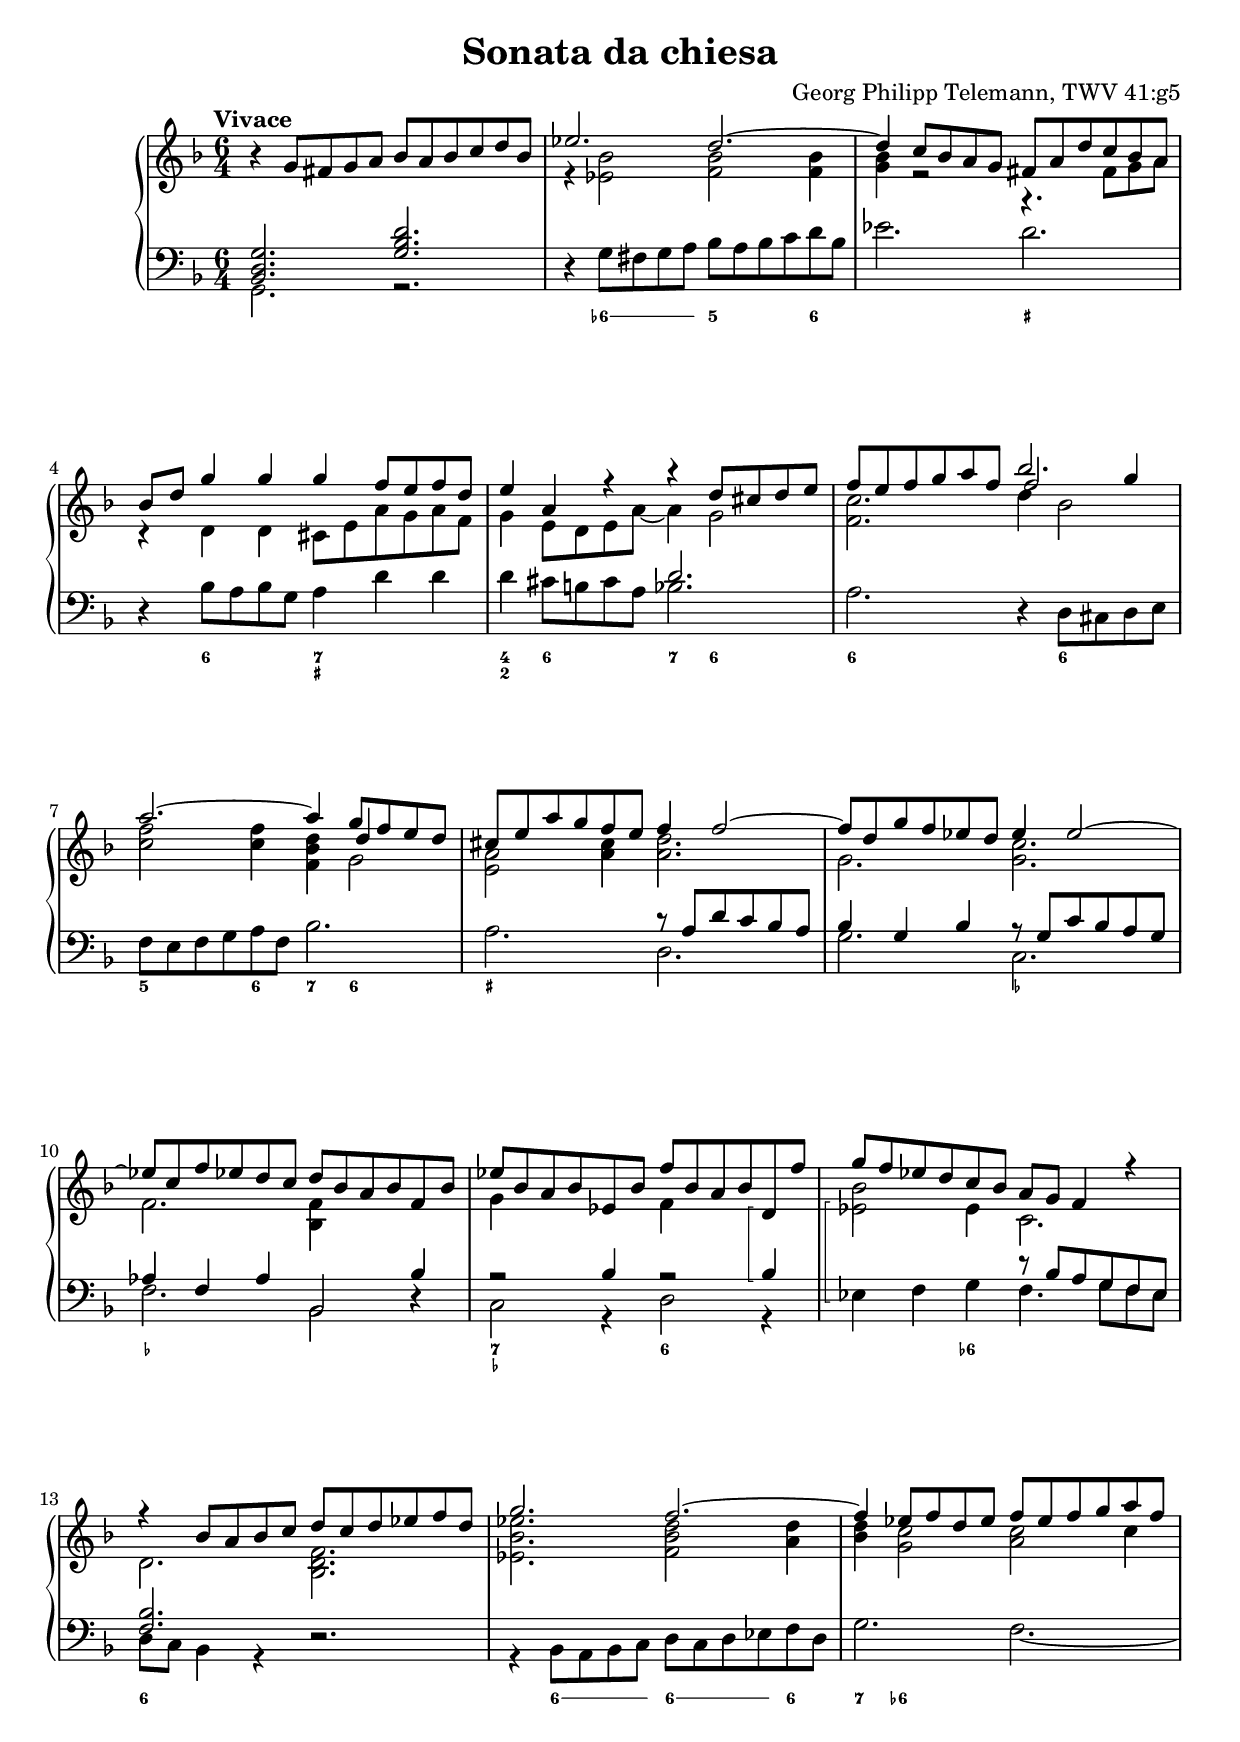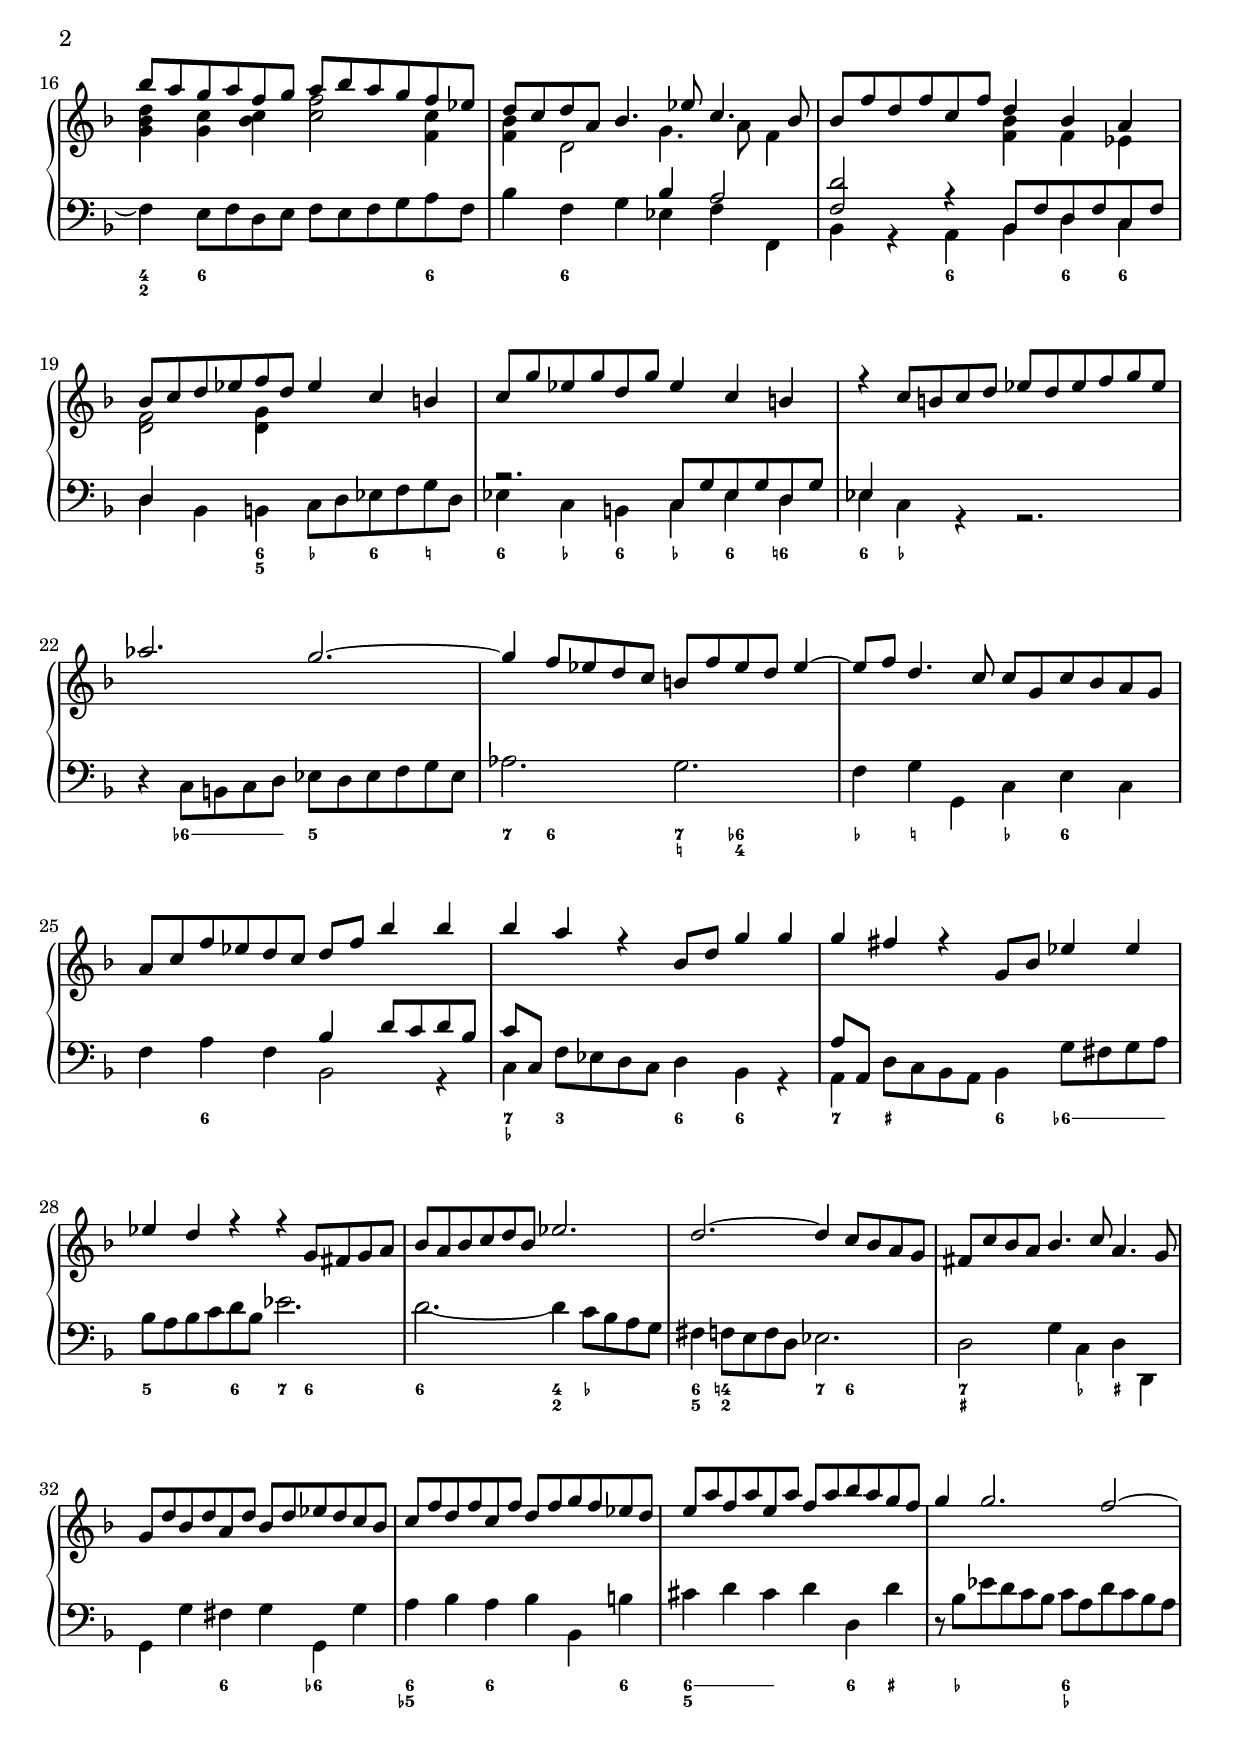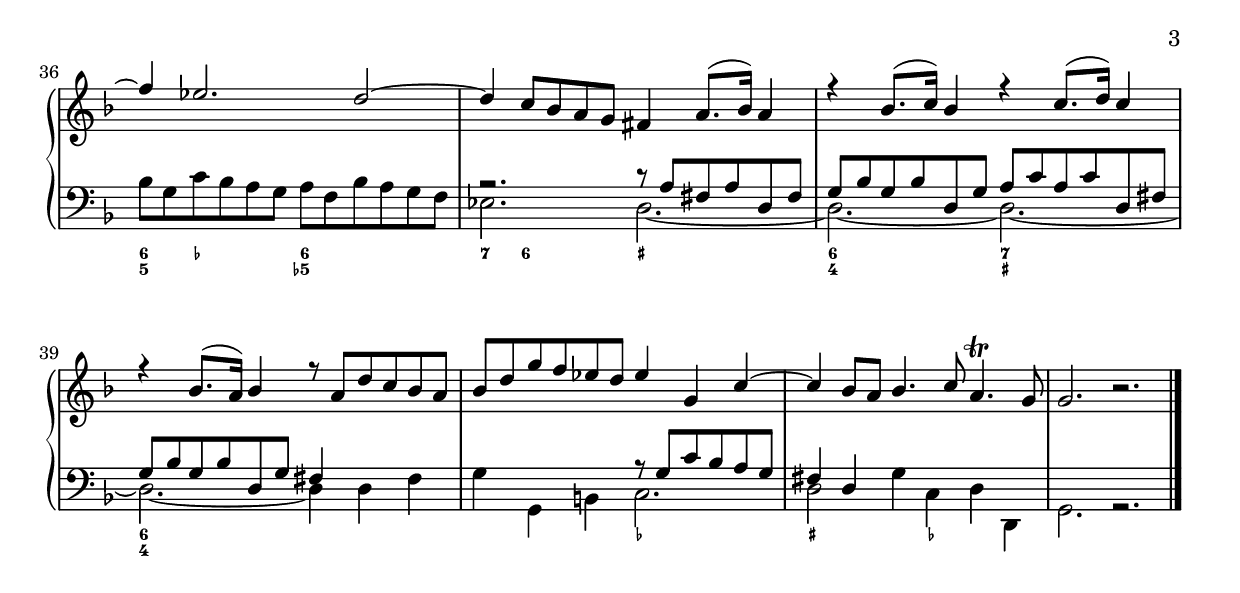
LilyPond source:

\header {
  title = "Sonata da chiesa"
  composer = "Georg Philipp Telemann, TWV 41:g5"
}
global = { \key d \minor \time 6/4 \tempo "Vivace" }

rightOne = { \global 
  b\rest g8 fis g a bes a bes c d bes | es2. d ~ | d4 c8 bes a g fis a d c bes a |
  bes d g4 g g f8 e f d | e4 a, r r d8 cis d e |  f e f g a f bes2. | a ~ a4 g8 f e d |
  cis e a g f e f4 f2 ~| f8 d g f es d es4 es2 ~ | es8 c f es d c d bes a bes f bes |
  es bes a bes es, bes' f' bes, a bes d,\arpeggio f' | g f es d c bes a g f4 r | r bes8 a bes c d c d es f d | g2. f ~ |
  f4 es8 f d es f es f g a f | bes a g a f g a bes a g f es | d c d a bes4. es8 c4. bes8 |
  bes f' d f c f d4 bes a | bes8 c d es f d es4 c b | c8 g' es g d g es4 c b | r4 c8 b c d es d es f g es | 
  as2. g ~ | g4 f8 es d c b f' es d es4 ~ | es8 f d4. c8 c g c bes a g | a c f es d c d f bes4 bes | 
  bes a  r bes,8 d g4 g | g fis r g,8 bes es4 es | es d r r g,8 fis g a | bes a bes c d bes es2. | d ~ d4 c8 bes a g |
  fis c' bes a bes4. c8 a4. g8 | g d' bes d a d bes d es d c bes | c f d f c f d f g f es d |
  e a f a e a f a bes a g f | g4 g2. f2 ~ | f4 es2. d2 ~| d4 c8 bes a g fis4 a8. (bes16) a4 | 
  r4 bes8. (c16) bes4 r4 c8. (d16) c4 | r4 bes8. (a16) bes4 r8 a d c bes a | bes d g f es d es4 g, c~ | 
  c bes8 a bes4. c8 a4.\trill g8| g2. bes\rest \bar "|."
}
rightTwo = {
  s1. | r4 <es bes'>2 <f bes> q4 | <g bes> r2 r4. fis8 g a | r4 d, d cis8 e a g a f | g4 e8 d e a ~ a4 g2 | 
  <f c'>2. << {\voiceThree f'2 g4} \\ { \voiceTwo d4 bes2} >> |<c f>2 q4 <f, bes d>4 
  << {\voiceThree d'4 s4} \\ {g,2} >> | <e a>2 <a cis>4 <a d>2. | g <g c> | f <bes, f'>4 s2 | 
  g'4 s2 f4 s2 | << { \voiceTwo bes2 } \\ { es,\arpeggio} >> es4  c2. | d2. <bes d f> |
  < es bes' es>2.  <f bes d>2 <a d>4 | <bes d>4 <g c>2 <a c>2 c4 | <g bes d>4 <g c> <bes c> 
  <c f>2 <f, c'>4 | <f bes>4 d2 g4. a8 f4 | s2. <f bes>4 f es | <d f>2 <d g>4 
}

leftOne = {  
  <bes, d g>2. <g' bes d> | s1. | s | s |  s2. d' | s1. | s |
  s2. r8 a d c bes a | bes4 g bes r8 g c bes a g | as4 f as bes,2 bes'4 | 
  r2 bes4 r2 bes4\arpeggio | 
  s2. r8 bes a g f es | <f bes>2. s | s1. | s | s | s2. bes4 a2 |
  <f d'>2 r4 bes,8 f' d f c f | d4 s2 s2. |  
  r2. c8 g' es g d g | es4 s2 s2. | s1. | s | s |
  s2. bes'4 d8 c d bes | c c, s4 s1 | a'8 a, s4 s1 |
  s1. | s | s | s | s | s | s | s | s | 
  r2. r8 a' fis a d, fis | g bes g bes d, g a c a c d, fis | g bes g bes d, g fis4 s2 |
  s2. r8 g c bes a g | fis4 d s1 |
}

leftTwo = { \global
  g2. r | d'4\rest g8 fis g a bes a bes c d bes | es2. d | d,4\rest bes'8 a bes g a4 d d | d cis8 b cis a bes2.|
  a d,4\rest d8 cis d e | f e f g a f bes2. | a d, | g c, | f bes,2 d4\rest | c2 r4 d2 r4 | es\arpeggio f g f4. g8 f es |
  d c bes4 r d2.\rest | r4 bes8 a bes c d c d es f d | g2. f2. ~ | f4  e8 f d e f e f g a f | bes4 f g es f f, | 
  bes r a bes d c | d bes b c8 d es f g d | es4 c b c es d | es c r r2. | d4\rest c8 b c d es d es f g es |
  as2. g | f4 g g, c e c | f a f bes,2 r4 | c4 f8 es d c d4 bes r | a4 d8 c bes a bes4 g'8 fis g a |
  bes  a bes c d bes es2. | d ~ d4 c8 bes a g | fis4 f8 e f d es2. | d2 g4 c, d d, |
  g g' fis g g, g' | a bes a bes bes, b' | cis d cis d d, d' | d,8 \rest bes'8 es d c bes c a d c bes a |
  bes g c bes a g a f bes a g f | es2. d ~ | d ~ d ~| d ~ d4 d fis | g g, b c2. | d2 g4 c, d d, | g2. r
}

numbers = \figuremode { 
  <_>1. <_>4 \bassFigureExtendersOn <6->8 <6-> <6-> <6-> <5>2 <6>4
  <_>2. <_+> <_>4 <6>2 <7 _+>2. <4 2>4 <6>2 <7>4 <6>2 <6\!>1 <6\!>2 | <5>2 <6>4 <7> <6>2 |
  <_+>2. <_>1. <_-\!>2. <_-\!> <_> <7 _-> <6> <_>2 <6->4 <_>2. <6>1. | <_>4 <6>8 <6><6><6><6\!>
  <6><6><6><6\!>4 | <7>4 <6->2 <_>2. | <4 2>4 <6>1 <6\!>4 | <_> <6> <_>1 | <_\!>2 <6>2 <6\!>4 <6\!> |
  <_>2 <6 5>4 <_->4 <6> <_!> | <6> <_-> <6> <_-> <6> <6!> <6> <_->2 <_>2. | 
  <_\!>4 <6->8 <6-> <6-><6-> <5>2. | <7>4 <6>2 <7 _!>4 <6- 4>2 | <_->4 <_!>2 <_->4 <6>2 |
  <_>4 <6>2 <_>2. | <7 _->4 <3>2 <6\!>4 <6\!>2 | <7>4 <_+>2 <6>4 <6->8 <6-> <6-> <6-> | 
  <5>2 <6>4 <7> <6>2 | <6\!>2. <4 2>4 <_->2 | <6 5>4 <4! 2>2 <7>4 <6>2 | <7 _+>2. <_->4 <_+>2 |
  <_>2 <6> <6-> | <6 5-> <6\!>2. <6\!>4 | <6\! 5>2 <6> <6\!>4 <_+> | <_>8 <_-> <_>2 <6 _->2. |
  \bassFigureExtendersOff <6 5>4 <_->2 <6 5->2. | <7>4 <6>2 <_+>2. | <6 4> <7 _+> | <6 4>1. |
  <_>2. <_-> | <_+> <_-> | 
  
}


\score {
    \new PianoStaff \with { midiInstrument = "harpsichord" } <<
	 	\set PianoStaff.connectArpeggios = ##t
  		\override PianoStaff.Arpeggio.stencil = #ly:arpeggio::brew-chord-bracket 
        \new Staff <<
            \new Voice \relative c'' { \voiceOne \rightOne }
            \new Voice \relative a' { \voiceTwo \rightTwo }
        >>
        \new Staff <<
            \new Voice \relative c' { \clef bass \voiceOne \leftOne }
            \new Voice \relative c { \voiceTwo \leftTwo }
        >>
		\new FiguredBass { \numbers } 
    >>
    \layout{} \midi{ \tempo 2. = 70 }
}